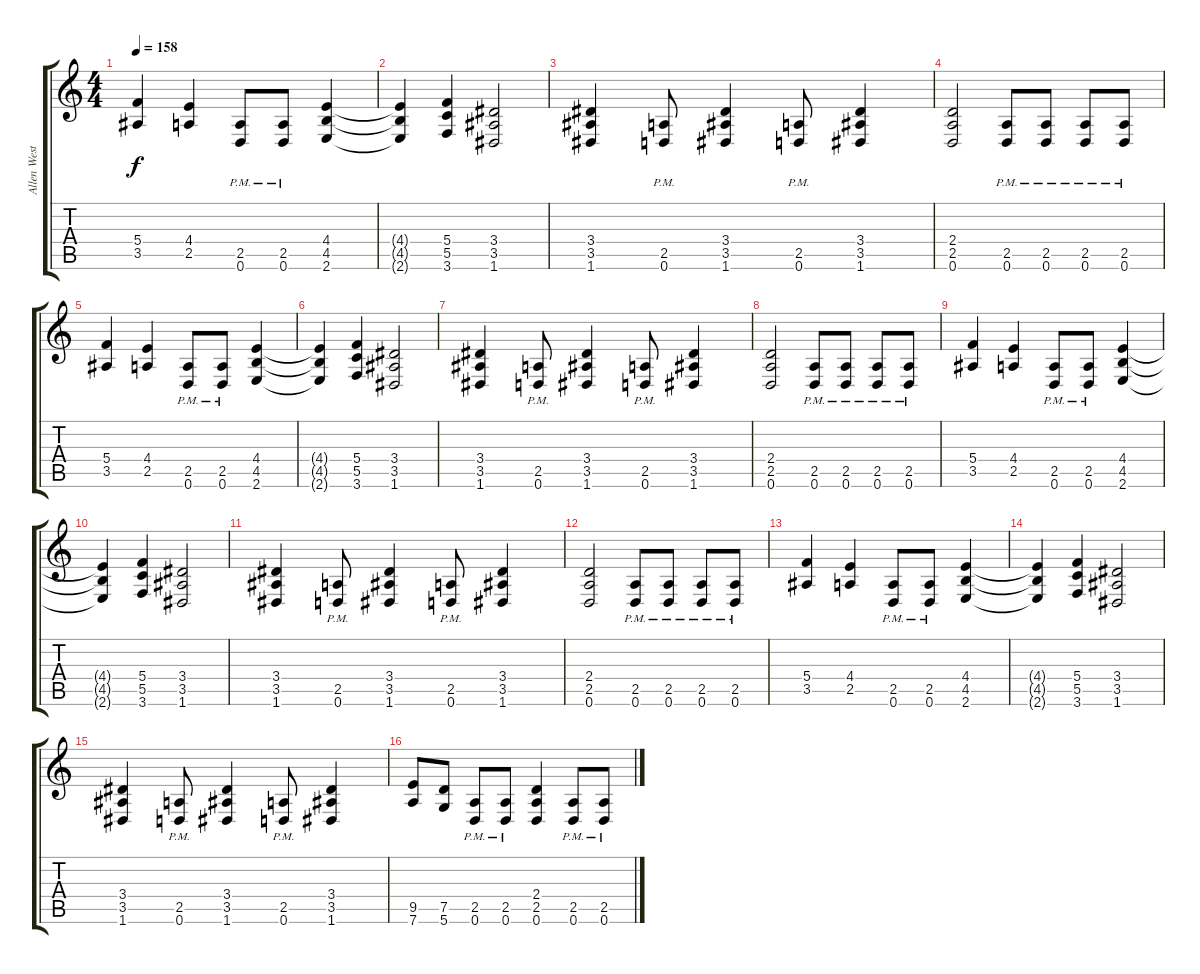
\track ("Allen West (Rhythm)" "Allen West") {instrument distortionguitar}
\staff {score tabs}
\tuning (D4 A3 F3 C3 G2 D2) {hide}
\ts (4 4)
\tempo 158
\clef g2
\ks c
(5.4 3.5).4{dy f} (4.4 2.5).4 (2.5{pm} 0.6).8 (2.5{pm} 0.6).8 (4.4 4.5 2.6).4 |
(4.4{t} 4.5{t} 2.6{t}).4 (5.4 5.5 3.6).4 (3.4 3.5 1.6).2 |
(3.4 3.5 1.6).4 (2.5{pm} 0.6).8 (3.4 3.5 1.6).4 (2.5{pm} 0.6).8 (3.4 3.5 1.6).4 |
(2.4 2.5 0.6).2 (2.5{pm} 0.6).8 (2.5{pm} 0.6).8 (2.5{pm} 0.6).8 (2.5{pm} 0.6).8 |
(5.4 3.5).4 (4.4 2.5).4 (2.5{pm} 0.6).8 (2.5{pm} 0.6).8 (4.4 4.5 2.6).4 |
(4.4{t} 4.5{t} 2.6{t}).4 (5.4 5.5 3.6).4 (3.4 3.5 1.6).2 |
(3.4 3.5 1.6).4 (2.5{pm} 0.6).8 (3.4 3.5 1.6).4 (2.5{pm} 0.6).8 (3.4 3.5 1.6).4 |
(2.4 2.5 0.6).2 (2.5{pm} 0.6).8 (2.5{pm} 0.6).8 (2.5{pm} 0.6).8 (2.5{pm} 0.6).8 |
(5.4 3.5).4 (4.4 2.5).4 (2.5{pm} 0.6).8 (2.5{pm} 0.6).8 (4.4 4.5 2.6).4 |
(4.4{t} 4.5{t} 2.6{t}).4 (5.4 5.5 3.6).4 (3.4 3.5 1.6).2 |
(3.4 3.5 1.6).4 (2.5{pm} 0.6).8 (3.4 3.5 1.6).4 (2.5{pm} 0.6).8 (3.4 3.5 1.6).4 |
(2.4 2.5 0.6).2 (2.5{pm} 0.6).8 (2.5{pm} 0.6).8 (2.5{pm} 0.6).8 (2.5{pm} 0.6).8 |
(5.4 3.5).4 (4.4 2.5).4 (2.5{pm} 0.6).8 (2.5{pm} 0.6).8 (4.4 4.5 2.6).4 |
(4.4{t} 4.5{t} 2.6{t}).4 (5.4 5.5 3.6).4 (3.4 3.5 1.6).2 |
(3.4 3.5 1.6).4 (2.5{pm} 0.6).8 (3.4 3.5 1.6).4 (2.5{pm} 0.6).8 (3.4 3.5 1.6).4 |
(9.5 7.6).8 (7.5 5.6).8 (2.5{pm} 0.6).8 (2.5{pm} 0.6).8 (2.4 2.5 0.6).4 (2.5{pm} 0.6).8 (2.5{pm} 0.6).8
